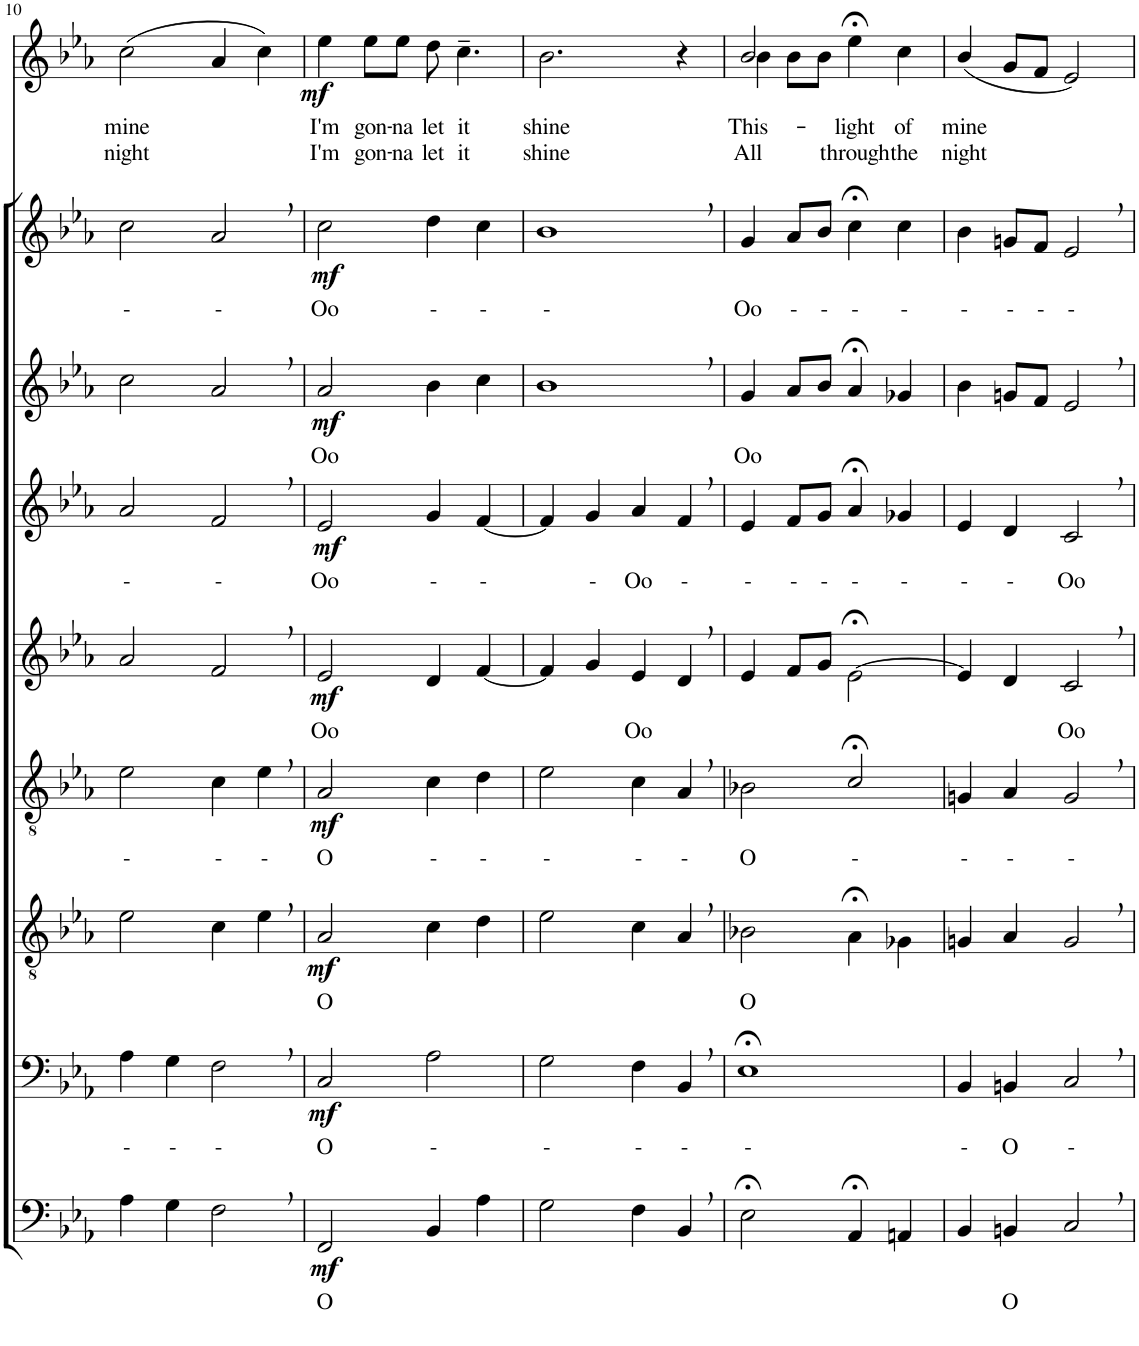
**kern	**text	**dynam	**kern	**text	**dynam	**kern	**text	**dynam	**kern	**text	**dynam	**kern	**text	**dynam	**kern	**text	**dynam	**kern	**text	**dynam	**kern	**text	**dynam	**kern	**text	**text	**dynam
*part9	*part9	*part9	*part8	*part8	*part8	*part7	*part7	*part7	*part6	*part6	*part6	*part5	*part5	*part5	*part4	*part4	*part4	*part3	*part3	*part3	*part2	*part2	*part2	*part1	*part1	*part1	*part1
*staff9	*staff9	*staff9	*staff8	*staff8	*staff8	*staff7	*staff7	*staff7	*staff6	*staff6	*staff6	*staff5	*staff5	*staff5	*staff4	*staff4	*staff4	*staff3	*staff3	*staff3	*staff2	*staff2	*staff2	*staff1	*staff1	*staff1	*staff1
*I"Bassi II	*	*	*I"Bassi I	*	*	*I"Tenori II	*	*	*I"Tenori I	*	*	*I"Contralti iI	*	*	*I"Contralti I	*	*	*I"Soprani II	*	*	*I"Soprani I	*	*	*I"Solista	*	*	*
!!LO:PB:g=z
*clefF4	*	*	*clefF4	*	*	*clefGv2	*	*	*clefGv2	*	*	*clefG2	*	*	*clefG2	*	*	*clefG2	*	*	*clefG2	*	*	*clefG2	*	*	*
*	*	*	*	*	*	*	*	*	*	*	*	*	*	*	*	*	*	*Trd1c2	*	*	*Trd1c2	*	*	*Trd1c2	*	*	*
*k[b-e-a-]	*	*	*k[b-e-a-]	*	*	*k[b-e-a-]	*	*	*k[b-e-a-]	*	*	*k[b-e-a-]	*	*	*k[b-e-a-]	*	*	*k[b-e-a-]	*	*	*k[b-e-a-]	*	*	*k[b-e-a-]	*	*	*
*E-:	*	*	*E-:	*	*	*E-:	*	*	*E-:	*	*	*E-:	*	*	*E-:	*	*	*E-:	*	*	*E-:	*	*	*E-:	*	*	*
*M4/4	*	*	*M4/4	*	*	*M4/4	*	*	*M4/4	*	*	*M4/4	*	*	*M4/4	*	*	*M4/4	*	*	*M4/4	*	*	*M4/4	*	*	*
=10	=10	=10	=10	=10	=10	=10	=10	=10	=10	=10	=10	=10	=10	=10	=10	=10	=10	=10	=10	=10	=10	=10	=10	=10	=10	=10	=10
!	!	!	!	!LO:LY:b	!	!	!	!	!	!LO:LY:b	!	!	!	!	!	!LO:LY:b	!	!	!	!	!	!LO:LY:b	!	!	!LO:LY:b	!LO:LY:b	!
4A-\	.	.	4A-\	-	.	2e-\	.	.	2e-\	-	.	2a-/	.	.	2a-/	-	.	2cc\	.	.	2cc\	-	.	(2cc\	mine	night	.
!	!	!	!	!LO:LY:b	!	!	!	!	!	!	!	!	!	!	!	!	!	!	!	!	!	!	!	!	!	!	!
4G\	.	.	4G\	-	.	.	.	.	.	.	.	.	.	.	.	.	.	.	.	.	.	.	.	.	.	.	.
!	!	!	!	!LO:LY:b	!	!	!	!	!	!LO:LY:b	!	!	!	!	!	!LO:LY:b	!	!	!	!	!	!LO:LY:b	!	!	!	!	!
2F,\	.	.	2F,\	-	.	4c\	.	.	4c\	-	.	2f,/	.	.	2f,/	-	.	2a-,/	.	.	2a-,/	-	.	4a-/	.	.	.
!	!	!	!	!	!	!	!	!	!	!LO:LY:b	!	!	!	!	!	!	!	!	!	!	!	!	!	!	!	!	!
.	.	.	.	.	.	4e-,\	.	.	4e-,\	-	.	.	.	.	.	.	.	.	.	.	.	.	.	4cc\)	.	.	.
=11	=11	=11	=11	=11	=11	=11	=11	=11	=11	=11	=11	=11	=11	=11	=11	=11	=11	=11	=11	=11	=11	=11	=11	=11	=11	=11	=11
!	!LO:LY:b	!LO:DY:b	!	!LO:LY:b	!LO:DY:b	!	!LO:LY:b	!LO:DY:b	!	!LO:LY:b	!LO:DY:b	!	!LO:LY:b	!LO:DY:b	!	!LO:LY:b	!LO:DY:b	!	!LO:LY:b	!LO:DY:b	!	!LO:LY:b	!LO:DY:b	!	!LO:LY:b	!LO:LY:b	!LO:DY:b
2FF/	O	mf	2C/	O	mf	2A-/	O	mf	2A-/	O	mf	2e-/	Oo	mf	2e-/	Oo	mf	2a-/	Oo	mf	2cc\	Oo	mf	4ee-\	I'm	I'm	mf
!	!	!	!	!	!	!	!	!	!	!	!	!	!	!	!	!	!	!	!	!	!	!	!	!	!LO:LY:b	!LO:LY:b	!
.	.	.	.	.	.	.	.	.	.	.	.	.	.	.	.	.	.	.	.	.	.	.	.	8ee-\L	gon-	gon-	.
!	!	!	!	!	!	!	!	!	!	!	!	!	!	!	!	!	!	!	!	!	!	!	!	!	!LO:LY:b	!LO:LY:b	!
.	.	.	.	.	.	.	.	.	.	.	.	.	.	.	.	.	.	.	.	.	.	.	.	8ee-\J	-na	-na	.
!	!	!	!	!LO:LY:b	!	!	!	!	!	!LO:LY:b	!	!	!	!	!	!LO:LY:b	!	!	!	!	!	!LO:LY:b	!	!	!LO:LY:b	!LO:LY:b	!
4BB-/	.	.	2A-\	-	.	4c\	.	.	4c\	-	.	4d/	.	.	4g/	-	.	4b-\	.	.	4dd\	-	.	8dd\	let	let	.
!	!	!	!	!	!	!	!	!	!	!	!	!	!	!	!	!	!	!	!	!	!	!	!	!	!LO:LY:b	!LO:LY:b	!
.	.	.	.	.	.	.	.	.	.	.	.	.	.	.	.	.	.	.	.	.	.	.	.	4.cc~\	it	it	.
!	!	!	!	!	!	!	!	!	!	!LO:LY:b	!	!	!	!	!	!LO:LY:b	!	!	!	!	!	!LO:LY:b	!	!	!	!	!
4A-\	.	.	.	.	.	4d\	.	.	4d\	-	.	[4f/	.	.	[4f/	-	.	4cc\	.	.	4cc\	-	.	.	.	.	.
=12	=12	=12	=12	=12	=12	=12	=12	=12	=12	=12	=12	=12	=12	=12	=12	=12	=12	=12	=12	=12	=12	=12	=12	=12	=12	=12	=12
!	!	!	!	!LO:LY:b	!	!	!	!	!	!LO:LY:b	!	!	!	!	!	!	!	!	!	!	!	!LO:LY:b	!	!	!LO:LY:b	!LO:LY:b	!
2G\	.	.	2G\	-	.	2e-\	.	.	2e-\	-	.	4f/]	.	.	4f/]	.	.	1b-,	.	.	1b-,	-	.	2.b-\	shine	shine	.
!	!	!	!	!	!	!	!	!	!	!	!	!	!	!	!	!LO:LY:b	!	!	!	!	!	!	!	!	!	!	!
.	.	.	.	.	.	.	.	.	.	.	.	4g/	.	.	4g/	-	.	.	.	.	.	.	.	.	.	.	.
!	!	!	!	!LO:LY:b	!	!	!	!	!	!LO:LY:b	!	!	!LO:LY:b	!	!	!LO:LY:b	!	!	!	!	!	!	!	!	!	!	!
4F\	.	.	4F\	-	.	4c\	.	.	4c\	-	.	4e-/	Oo	.	4a-/	Oo	.	.	.	.	.	.	.	.	.	.	.
!	!	!	!	!LO:LY:b	!	!	!	!	!	!LO:LY:b	!	!	!	!	!	!LO:LY:b	!	!	!	!	!	!	!	!	!	!	!
4BB-,/	.	.	4BB-,/	-	.	4A-,/	.	.	4A-,/	-	.	4d,/	.	.	4f,/	-	.	.	.	.	.	.	.	4r	.	.	.
=13	=13	=13	=13	=13	=13	=13	=13	=13	=13	=13	=13	=13	=13	=13	=13	=13	=13	=13	=13	=13	=13	=13	=13	=13	=13	=13	=13
!	!	!	!	!LO:LY:b	!	!	!LO:LY:b	!	!	!LO:LY:b	!	!	!	!	!	!LO:LY:b	!	!	!LO:LY:b	!	!	!LO:LY:b	!	!	!LO:LY:b	!	!
*	*	*	*	*	*	*	*	*	*	*	*	*	*	*	*	*	*	*	*	*	*	*	*	*^	*	*	*
!	!	!	!	!	!	!	!	!	!	!	!	!	!	!	!	!	!	!	!	!	!	!	!	!	!	!	!LO:LY:b	!
2E-;<\	.	.	1E-;<	-	.	2B-X\	O	.	2B-X\	O	.	4e-/	.	.	4e-/	-	.	4g/	Oo	.	4g/	Oo	.	2b-/	4b-\	.	All	.
!	!	!	!	!	!	!	!	!	!	!	!	!	!	!	!	!LO:LY:b	!	!	!	!	!	!LO:LY:b	!	!	!	!	!	!
.	.	.	.	.	.	.	.	.	.	.	.	8f/L	.	.	8f/L	-	.	8a-/L	.	.	8a-/L	-	.	.	8b-\L	.	.	.
!	!	!	!	!	!	!	!	!	!	!	!	!	!	!	!	!LO:LY:b	!	!	!	!	!	!LO:LY:b	!	!	!	!	!	!
.	.	.	.	.	.	.	.	.	.	.	.	8g/J	.	.	8g/J	-	.	8b-/J	.	.	8b-/J	-	.	.	8b-\J	.	.	.
!	!	!	!	!	!	!	!	!	!	!LO:LY:b	!	!	!	!	!	!LO:LY:b	!	!	!	!	!	!LO:LY:b	!	!	!	!LO:LY:b	!LO:LY:b	!
4AA-;</	.	.	.	.	.	4A-;<\	.	.	2c;</	-	.	[2e-;<\	.	.	4a-;</	-	.	4a-;</	.	.	4cc;<\	-	.	4ee-;<\	2ryy	-light	-through	.
!	!	!	!	!	!	!	!	!	!	!	!	!	!	!	!	!LO:LY:b	!	!	!	!	!	!LO:LY:b	!	!	!	!LO:LY:b	!LO:LY:b	!
4AAn/	.	.	.	.	.	4G-X\	.	.	.	.	.	.	.	.	4g-X/	-	.	4g-X/	.	.	4cc\	-	.	4cc\	.	of	the	.
*	*	*	*	*	*	*	*	*	*	*	*	*	*	*	*	*	*	*	*	*	*	*	*	*v	*v	*	*	*
=14	=14	=14	=14	=14	=14	=14	=14	=14	=14	=14	=14	=14	=14	=14	=14	=14	=14	=14	=14	=14	=14	=14	=14	=14	=14	=14	=14
!	!	!	!	!LO:LY:b	!	!	!	!	!	!LO:LY:b	!	!	!	!	!	!LO:LY:b	!	!	!	!	!	!LO:LY:b	!	!	!LO:LY:b	!LO:LY:b	!
4BB-/	.	.	4BB-/	-	.	4Gn/	.	.	4Gn/	-	.	4e-/]	.	.	4e-/	-	.	4b-\	.	.	4b-\	-	.	(4b-/	mine	night	.
!	!LO:LY:b	!	!	!LO:LY:b	!	!	!	!	!	!LO:LY:b	!	!	!	!	!	!LO:LY:b	!	!	!	!	!	!LO:LY:b	!	!	!	!	!
4BBn/	O	.	4BBn/	O	.	4A-/	.	.	4A-/	-	.	4d/	.	.	4d/	-	.	8gn/L	.	.	8gn/L	-	.	8g/L	.	.	.
!	!	!	!	!	!	!	!	!	!	!	!	!	!	!	!	!	!	!	!	!	!	!LO:LY:b	!	!	!	!	!
.	.	.	.	.	.	.	.	.	.	.	.	.	.	.	.	.	.	8f/J	.	.	8f/J	-	.	8f/J	.	.	.
!	!	!	!	!LO:LY:b	!	!	!	!	!	!LO:LY:b	!	!	!LO:LY:b	!	!	!LO:LY:b	!	!	!	!	!	!LO:LY:b	!	!	!	!	!
2C,/	.	.	2C,/	-	.	2G,/	.	.	2G,/	-	.	2c,/	Oo	.	2c,/	Oo	.	2e-,/	.	.	2e-,/	-	.	2e-/)	.	.	.
=	=	=	=	=	=	=	=	=	=	=	=	=	=	=	=	=	=	=	=	=	=	=	=	=	=	=	=
*-	*-	*-	*-	*-	*-	*-	*-	*-	*-	*-	*-	*-	*-	*-	*-	*-	*-	*-	*-	*-	*-	*-	*-	*-	*-	*-	*-
